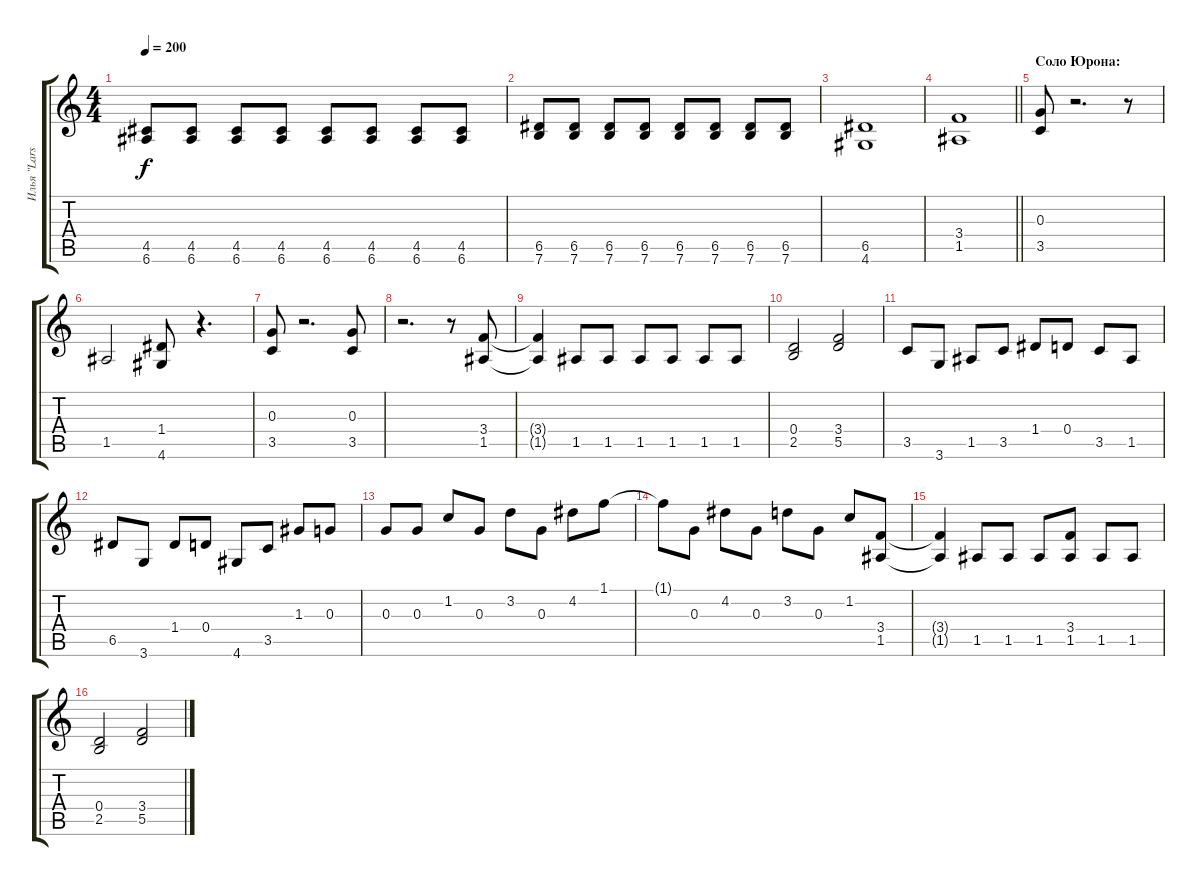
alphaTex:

\track ("Илья \"Lars\" Мамонтов" "Илья \"Lars") {instrument distortionguitar}
\staff {score tabs}
\tuning (E4 B3 G3 D3 A2 E2) {hide}
\ts (4 4)
\tempo 200
\clef g2
\ks c
(4.5 6.6).8{dy f} (4.5 6.6).8 (4.5 6.6).8 (4.5 6.6).8 (4.5 6.6).8 (4.5 6.6).8 (4.5 6.6).8 (4.5 6.6).8 |
(6.5 7.6).8 (6.5 7.6).8 (6.5 7.6).8 (6.5 7.6).8 (6.5 7.6).8 (6.5 7.6).8 (6.5 7.6).8 (6.5 7.6).8 |
(6.5 4.6).1 |
\barLineRight lightlight
(3.4 1.5).1 |
\section ("" "Соло Юрона:")
(0.3 3.5).8 r.2{d} r.8 |
1.5.2 (1.4 4.6).8 r.4{d} |
(0.3 3.5).8 r.2{d} (0.3 3.5).8 |
r.2{d} r.8 (3.4 1.5).8 |
(3.4{t} 1.5{t}).4 1.5.8 1.5.8 1.5.8 1.5.8 1.5.8 1.5.8 |
(0.4 2.5).2 (3.4 5.5).2 |
3.5.8{volume 16} 3.6.8 1.5.8 3.5.8 1.4.8 0.4.8 3.5.8 1.5.8 |
6.5.8 3.6.8 1.4.8 0.4.8 4.6.8 3.5.8 1.3.8 0.3.8 |
0.3.8 0.3.8 1.2.8 0.3.8 3.2.8 0.3.8 4.2.8 1.1.8 |
1.1{t}.8 0.3.8 4.2.8 0.3.8 3.2.8 0.3.8 1.2.8 (3.4 1.5).8 |
(3.4{t} 1.5{t}).4 1.5.8 1.5.8 1.5.8 (3.4 1.5).8 1.5.8 1.5.8 |
(0.4 2.5).2 (3.4 5.5).2
